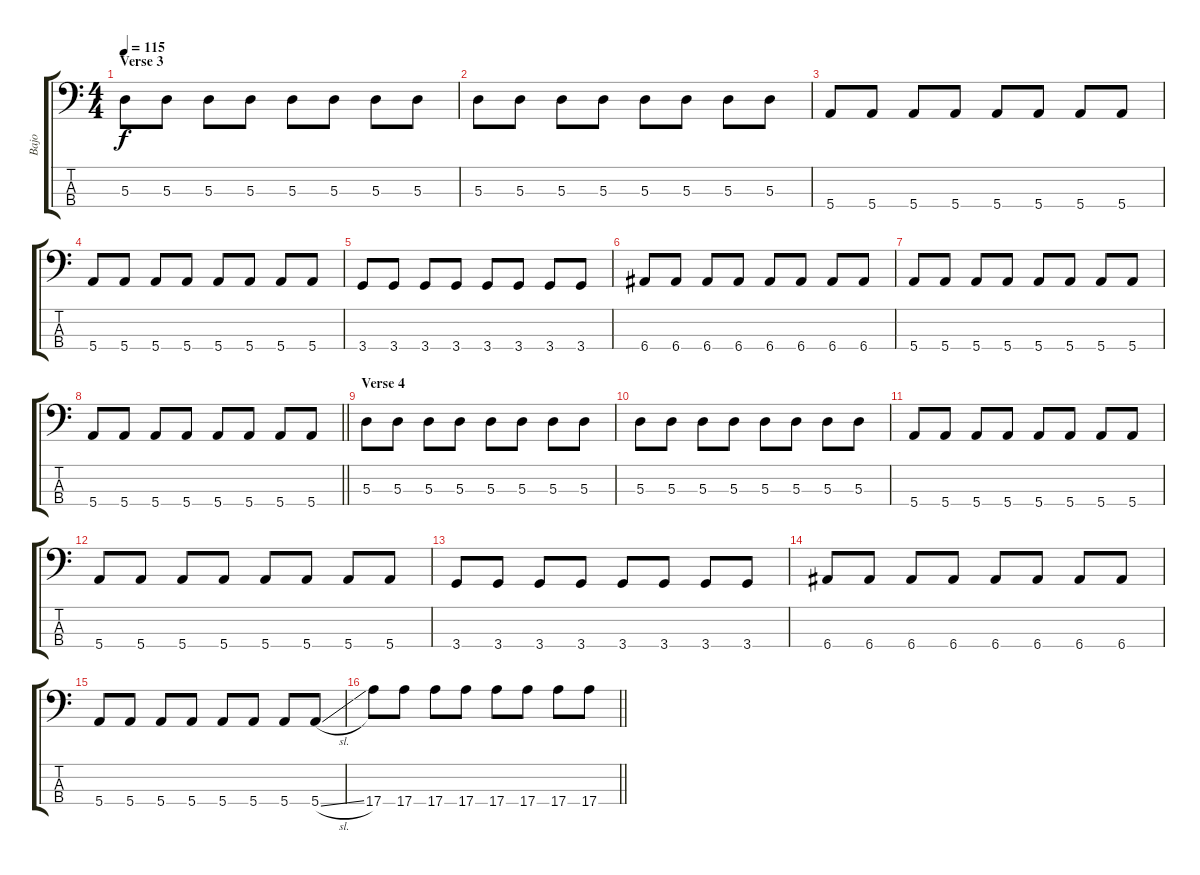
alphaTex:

\track ("Bajo" "Bajo") {instrument electricbassfinger}
\staff {score tabs}
\tuning (G2 D2 A1 E1) {hide}
\ts (4 4)
\section ("" "Verse 3")
\tempo 115
\clef f4
\ks c
5.3.8{dy f} 5.3.8 5.3.8 5.3.8 5.3.8 5.3.8 5.3.8 5.3.8 |
5.3.8 5.3.8 5.3.8 5.3.8 5.3.8 5.3.8 5.3.8 5.3.8 |
5.4.8 5.4.8 5.4.8 5.4.8 5.4.8 5.4.8 5.4.8 5.4.8 |
5.4.8 5.4.8 5.4.8 5.4.8 5.4.8 5.4.8 5.4.8 5.4.8 |
3.4.8 3.4.8 3.4.8 3.4.8 3.4.8 3.4.8 3.4.8 3.4.8 |
6.4.8 6.4.8 6.4.8 6.4.8 6.4.8 6.4.8 6.4.8 6.4.8 |
5.4.8 5.4.8 5.4.8 5.4.8 5.4.8 5.4.8 5.4.8 5.4.8 |
\barLineRight lightlight
5.4.8 5.4.8 5.4.8 5.4.8 5.4.8 5.4.8 5.4.8 5.4.8 |
\section ("" "Verse 4")
5.3.8 5.3.8 5.3.8 5.3.8 5.3.8 5.3.8 5.3.8 5.3.8 |
5.3.8 5.3.8 5.3.8 5.3.8 5.3.8 5.3.8 5.3.8 5.3.8 |
5.4.8 5.4.8 5.4.8 5.4.8 5.4.8 5.4.8 5.4.8 5.4.8 |
5.4.8 5.4.8 5.4.8 5.4.8 5.4.8 5.4.8 5.4.8 5.4.8 |
3.4.8 3.4.8 3.4.8 3.4.8 3.4.8 3.4.8 3.4.8 3.4.8 |
6.4.8 6.4.8 6.4.8 6.4.8 6.4.8 6.4.8 6.4.8 6.4.8 |
5.4.8 5.4.8 5.4.8 5.4.8 5.4.8 5.4.8 5.4.8 5.4{sl}.8 |
\barLineRight lightlight
17.4.8 17.4.8 17.4.8 17.4.8 17.4.8 17.4.8 17.4.8 17.4.8
